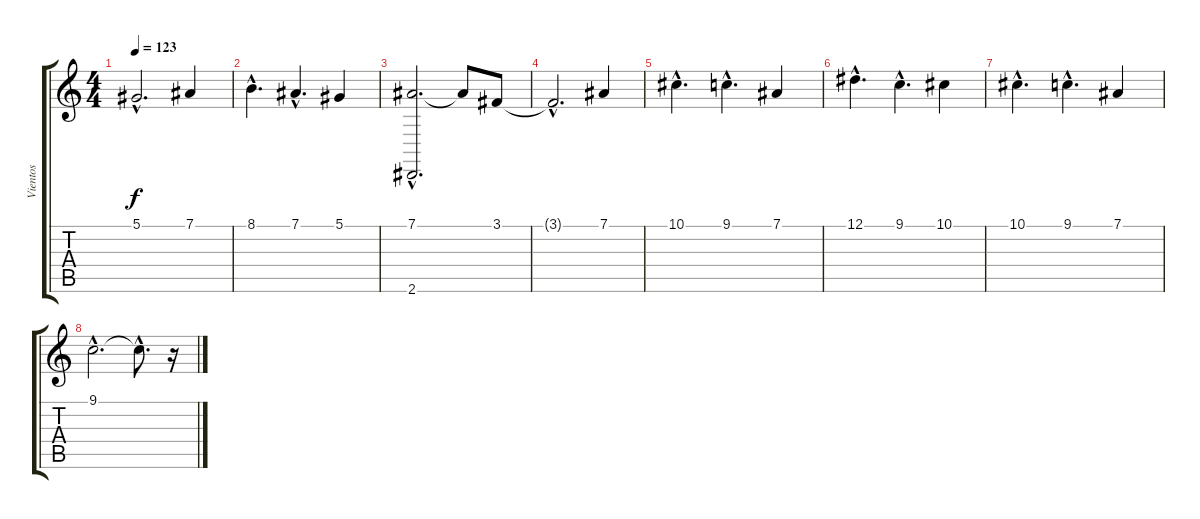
\track ("Vientos" "Vientos") {instrument trumpet}
\staff {score tabs}
\tuning (Eb4 Bb3 Gb3 Db3 Ab2 Db2) {hide}
\ts (4 4)
\tempo 123
\clef g2
\ks c
5.1{hac}.2{d dy f} 7.1.4 |
8.1{hac}.4{d} 7.1{hac}.4{d} 5.1.4 |
(7.1{hac} 2.6{hac}).2{d} 7.1{t}.8 3.1.8 |
3.1{hac t}.2{d} 7.1.4 |
10.1{hac}.4{d} 9.1{hac}.4{d} 7.1.4 |
12.1{hac}.4{d} 9.1{hac}.4{d} 10.1.4 |
10.1{hac}.4{d} 9.1{hac}.4{d} 7.1.4 |
9.1{hac}.2{d} 9.1{hac t}.8{d} r.16
